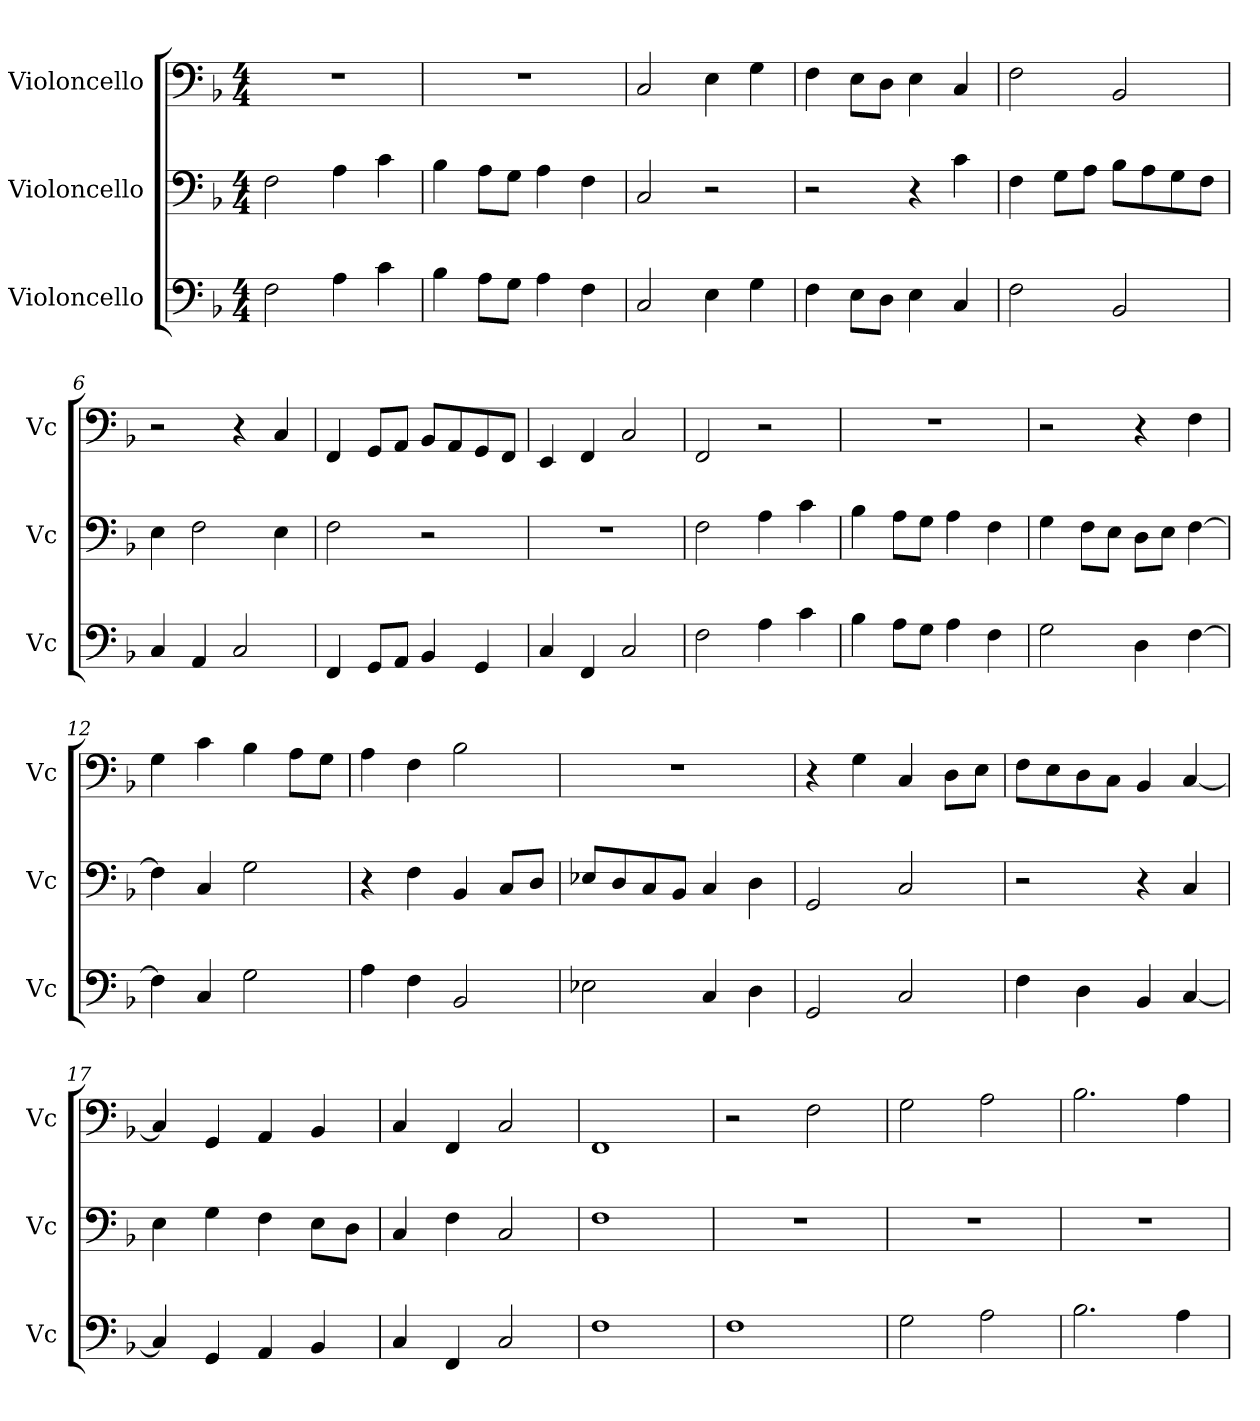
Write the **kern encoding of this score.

**kern	**kern	**kern
*part3	*part2	*part1
*staff3	*staff2	*staff1
*I"Violoncello	*I"Violoncello	*I"Violoncello
*I'Vc	*I'Vc	*I'Vc
*clefF4	*clefF4	*clefF4
*k[b-]	*k[b-]	*k[b-]
*M4/4	*M4/4	*M4/4
*MM120	*MM120	*MM120
=1	=1	=1
2F\	2F\	1r
4A\	4A\	.
4c\	4c\	.
=2	=2	=2
4B-\	4B-\	1r
8A\L	8A\L	.
8G\J	8G\J	.
4A\	4A\	.
4F\	4F\	.
=3	=3	=3
2C/	2C/	2C/
4E\	2r	4E\
4G\	.	4G\
=4	=4	=4
4F\	2r	4F\
8E\L	.	8E\L
8D\J	.	8D\J
4E\	4r	4E\
4C/	4c\	4C/
=5	=5	=5
2F\	4F\	2F\
.	8G\L	.
.	8A\J	.
2BB-/	8B-\L	2BB-/
.	8A\	.
.	8G\	.
.	8F\J	.
=6	=6	=6
4C/	4E\	2r
4AA/	2F\	.
2C/	.	4r
.	4E\	4C/
=7	=7	=7
4FF/	2F\	4FF/
8GG/L	.	8GG/L
8AA/J	.	8AA/J
4BB-/	2r	8BB-/L
.	.	8AA/
4GG/	.	8GG/
.	.	8FF/J
=8	=8	=8
4C/	1r	4EE/
4FF/	.	4FF/
2C/	.	2C/
=9	=9	=9
2F\	2F\	2FF/
4A\	4A\	2r
4c\	4c\	.
=10	=10	=10
4B-\	4B-\	1r
8A\L	8A\L	.
8G\J	8G\J	.
4A\	4A\	.
4F\	4F\	.
=11	=11	=11
2G\	4G\	2r
.	8F\L	.
.	8E\J	.
4D\	8D\L	4r
.	8E\J	.
[4F\	[4F\	4F\
=12	=12	=12
4F\]	4F\]	4G\
4C/	4C/	4c\
2G\	2G\	4B-\
.	.	8A\L
.	.	8G\J
=13	=13	=13
4A\	4r	4A\
4F\	4F\	4F\
2BB-/	4BB-/	2B-\
.	8C/L	.
.	8D/J	.
=14	=14	=14
2E-X\	8E-X/L	1r
.	8D/	.
.	8C/	.
.	8BB-/J	.
4C/	4C/	.
4D\	4D\	.
=15	=15	=15
2GG/	2GG/	4r
.	.	4G\
2C/	2C/	4C/
.	.	8D\L
.	.	8E\J
=16	=16	=16
4F\	2r	8F\L
.	.	8E\
4D\	.	8D\
.	.	8C\J
4BB-/	4r	4BB-/
[4C/	4C/	[4C/
=17	=17	=17
4C/]	4E\	4C/]
4GG/	4G\	4GG/
4AA/	4F\	4AA/
4BB-/	8E\L	4BB-/
.	8D\J	.
=18	=18	=18
4C/	4C/	4C/
4FF/	4F\	4FF/
2C/	2C/	2C/
=19	=19	=19
1F	1F	1FF
=20	=20	=20
1F	1r	2r
.	.	2F\
=21	=21	=21
2G\	1r	2G\
2A\	.	2A\
=22	=22	=22
2.B-\	1r	2.B-\
4A\	.	4A\
=	=	=
*-	*-	*-
